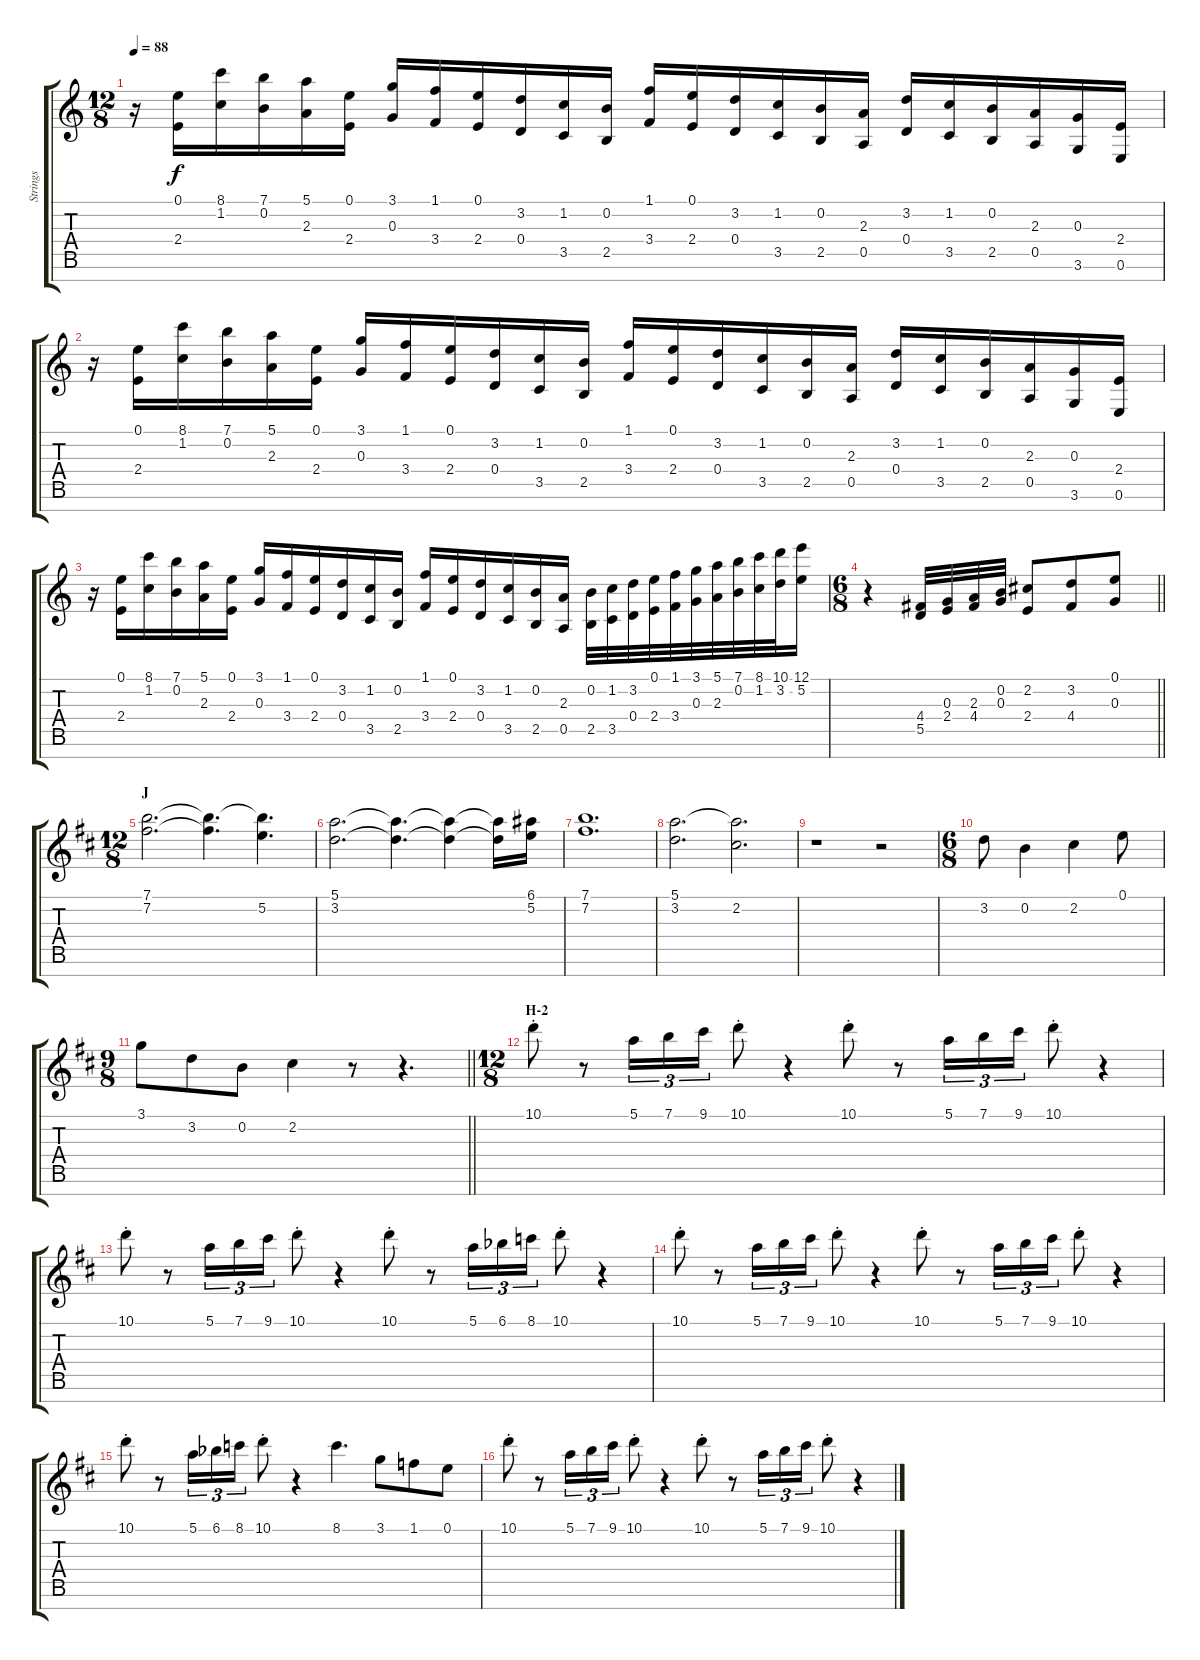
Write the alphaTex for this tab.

\track ("Strings" "Strings") {instrument stringensemble1}
\staff {score tabs}
\tuning (E5 B4 G4 D4 A3 E3 B2) {hide}
\ts (12 8)
\tempo 88
\clef g2
\ks c
r.16{dy f} (0.1 2.4).16 (8.1 1.2).16 (7.1 0.2).16 (5.1 2.3).16 (0.1 2.4).16 (3.1 0.3).16 (1.1 3.4).16 (0.1 2.4).16 (3.2 0.4).16 (1.2 3.5).16 (0.2 2.5).16 (1.1 3.4).16 (0.1 2.4).16 (3.2 0.4).16 (1.2 3.5).16 (0.2 2.5).16 (2.3 0.5).16 (3.2 0.4).16 (1.2 3.5).16 (0.2 2.5).16 (2.3 0.5).16 (0.3 3.6).16 (2.4 0.6).16 |
r.16 (0.1 2.4).16 (8.1 1.2).16 (7.1 0.2).16 (5.1 2.3).16 (0.1 2.4).16 (3.1 0.3).16 (1.1 3.4).16 (0.1 2.4).16 (3.2 0.4).16 (1.2 3.5).16 (0.2 2.5).16 (1.1 3.4).16 (0.1 2.4).16 (3.2 0.4).16 (1.2 3.5).16 (0.2 2.5).16 (2.3 0.5).16 (3.2 0.4).16 (1.2 3.5).16 (0.2 2.5).16 (2.3 0.5).16 (0.3 3.6).16 (2.4 0.6).16 |
r.16 (0.1 2.4).16 (8.1 1.2).16 (7.1 0.2).16 (5.1 2.3).16 (0.1 2.4).16 (3.1 0.3).16 (1.1 3.4).16 (0.1 2.4).16 (3.2 0.4).16 (1.2 3.5).16 (0.2 2.5).16 (1.1 3.4).16 (0.1 2.4).16 (3.2 0.4).16 (1.2 3.5).16 (0.2 2.5).16 (2.3 0.5).16 (0.2 2.5).32 (1.2 3.5).32 (3.2 0.4).32 (0.1 2.4).32 (1.1 3.4).32 (3.1 0.3).32 (5.1 2.3).32 (7.1 0.2).32 (8.1 1.2).32 (10.1 3.2).32 (12.1 5.2).16 |
\ts (6 8)
\barLineRight lightlight
r.4 (4.4 5.5).32 (0.3 2.4).32 (2.3 4.4).32 (0.2 0.3).32 (2.2 2.4).8 (3.2 4.4).8 (0.1 0.3).8 |
\ts (12 8)
\section ("" "J")
\ks d
(7.1 7.2).2{d} (7.1{t} 7.2{t}).4{d} (7.1{t} 5.2).4{d} |
(5.1 3.2).2{d} (5.1{t} 3.2{t}).4{d} (5.1{t} 3.2{t}).4 (5.1{t} 3.2{t}).16 (6.1 5.2).16 |
(7.1 7.2).1{d} |
(5.1 3.2).2{d} (5.1{t} 2.2).2{d} |
r.1 r.2 |
\ts (6 8)
3.2.8 0.2.4 2.2.4 0.1.8 |
\ts (9 8)
\barLineRight lightlight
3.1.8 3.2.8 0.2.8 2.2.4 r.8 r.4{d} |
\ts (12 8)
\section ("" "H-2")
10.1{st}.8 r.8 5.1.16{tu (3 2)} 7.1.16{tu (3 2)} 9.1.16{tu (3 2)} 10.1{st}.8 r.4 10.1{st}.8 r.8 5.1.16{tu (3 2)} 7.1.16{tu (3 2)} 9.1.16{tu (3 2)} 10.1{st}.8 r.4 |
10.1{st}.8 r.8 5.1.16{tu (3 2)} 7.1.16{tu (3 2)} 9.1.16{tu (3 2)} 10.1{st}.8 r.4 10.1{st}.8 r.8 5.1.16{tu (3 2)} 6.1{acc b}.16{tu (3 2)} 8.1.16{tu (3 2)} 10.1{st}.8 r.4 |
10.1{st}.8 r.8 5.1.16{tu (3 2)} 7.1.16{tu (3 2)} 9.1.16{tu (3 2)} 10.1{st}.8 r.4 10.1{st}.8 r.8 5.1.16{tu (3 2)} 7.1.16{tu (3 2)} 9.1.16{tu (3 2)} 10.1{st}.8 r.4 |
10.1{st}.8 r.8 5.1.16{tu (3 2)} 6.1{acc b}.16{tu (3 2)} 8.1.16{tu (3 2)} 10.1{st}.8 r.4 8.1.4{d} 3.1.8 1.1.8 0.1.8 |
10.1{st}.8 r.8 5.1.16{tu (3 2)} 7.1.16{tu (3 2)} 9.1.16{tu (3 2)} 10.1{st}.8 r.4 10.1{st}.8 r.8 5.1.16{tu (3 2)} 7.1.16{tu (3 2)} 9.1.16{tu (3 2)} 10.1{st}.8 r.4
